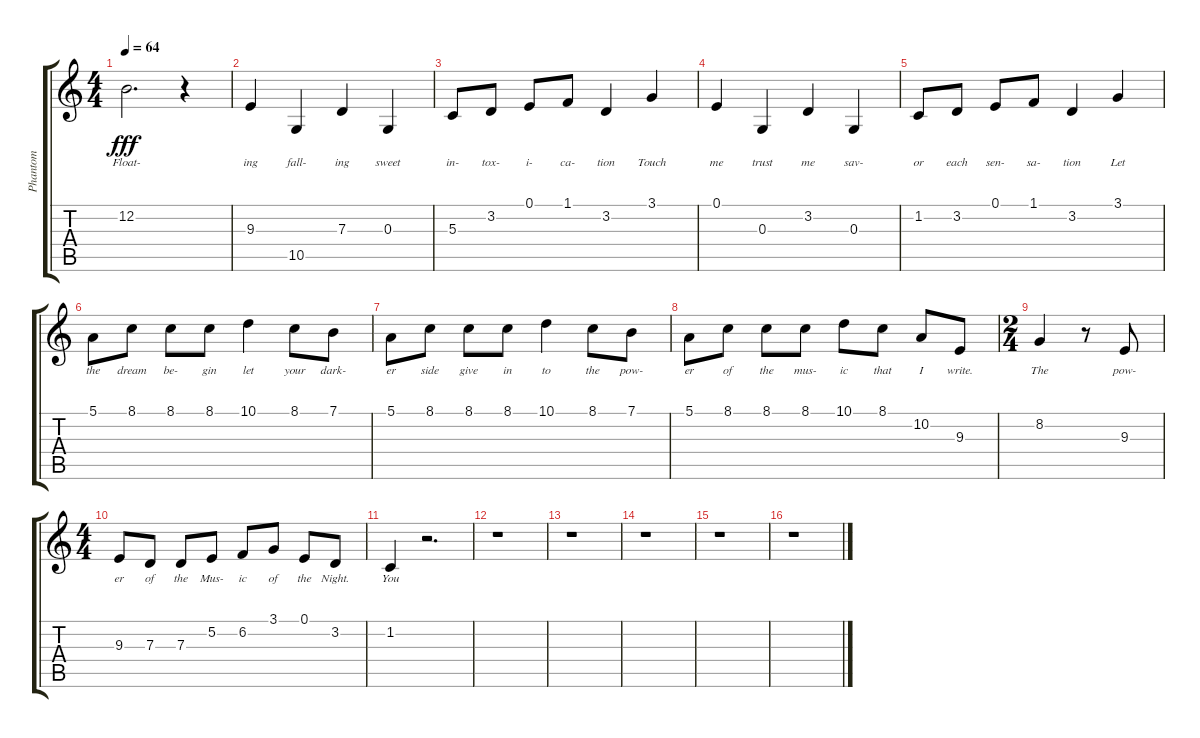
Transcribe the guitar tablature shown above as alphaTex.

\track ("Phantom" "Phantom") {instrument oboe}
\staff {score tabs}
\tuning (E4 B3 G3 D3 A2 E2) {hide}
\ts (4 4)
\tempo 64
\clef g2
\ks c
12.2.2{d lyrics (0 "Float-") lyrics (1 "") lyrics (2 "") lyrics (3 "") lyrics (4 "") dy fff} r.4 |
9.3.4{lyrics (0 "ing") lyrics (1 "") lyrics (2 "") lyrics (3 "") lyrics (4 "") volume 7} 10.5.4{lyrics (0 "fall-") lyrics (1 "") lyrics (2 "") lyrics (3 "") lyrics (4 "")} 7.3.4{lyrics (0 "ing") lyrics (1 "") lyrics (2 "") lyrics (3 "") lyrics (4 "")} 0.3.4{lyrics (0 "sweet") lyrics (1 "") lyrics (2 "") lyrics (3 "") lyrics (4 "")} |
5.3.8{lyrics (0 "in-") lyrics (1 "") lyrics (2 "") lyrics (3 "") lyrics (4 "")} 3.2.8{lyrics (0 "tox-") lyrics (1 "") lyrics (2 "") lyrics (3 "") lyrics (4 "")} 0.1.8{lyrics (0 "i-") lyrics (1 "") lyrics (2 "") lyrics (3 "") lyrics (4 "")} 1.1.8{lyrics (0 "ca-") lyrics (1 "") lyrics (2 "") lyrics (3 "") lyrics (4 "")} 3.2.4{lyrics (0 "tion") lyrics (1 "") lyrics (2 "") lyrics (3 "") lyrics (4 "")} 3.1.4{lyrics (0 "Touch") lyrics (1 "") lyrics (2 "") lyrics (3 "") lyrics (4 "")} |
0.1.4{lyrics (0 "me") lyrics (1 "") lyrics (2 "") lyrics (3 "") lyrics (4 "")} 0.3.4{lyrics (0 "trust") lyrics (1 "") lyrics (2 "") lyrics (3 "") lyrics (4 "")} 3.2.4{lyrics (0 "me") lyrics (1 "") lyrics (2 "") lyrics (3 "") lyrics (4 "")} 0.3.4{lyrics (0 "sav-") lyrics (1 "") lyrics (2 "") lyrics (3 "") lyrics (4 "")} |
1.2.8{lyrics (0 "or") lyrics (1 "") lyrics (2 "") lyrics (3 "") lyrics (4 "")} 3.2.8{lyrics (0 "each") lyrics (1 "") lyrics (2 "") lyrics (3 "") lyrics (4 "")} 0.1.8{lyrics (0 "sen-") lyrics (1 "") lyrics (2 "") lyrics (3 "") lyrics (4 "")} 1.1.8{lyrics (0 "sa-") lyrics (1 "") lyrics (2 "") lyrics (3 "") lyrics (4 "")} 3.2.4{lyrics (0 "tion") lyrics (1 "") lyrics (2 "") lyrics (3 "") lyrics (4 "")} 3.1.4{lyrics (0 "Let") lyrics (1 "") lyrics (2 "") lyrics (3 "") lyrics (4 "")} |
5.1.8{lyrics (0 "the") lyrics (1 "") lyrics (2 "") lyrics (3 "") lyrics (4 "")} 8.1.8{lyrics (0 "dream") lyrics (1 "") lyrics (2 "") lyrics (3 "") lyrics (4 "")} 8.1.8{lyrics (0 "be-") lyrics (1 "") lyrics (2 "") lyrics (3 "") lyrics (4 "")} 8.1.8{lyrics (0 "gin") lyrics (1 "") lyrics (2 "") lyrics (3 "") lyrics (4 "")} 10.1.4{lyrics (0 "let") lyrics (1 "") lyrics (2 "") lyrics (3 "") lyrics (4 "")} 8.1.8{lyrics (0 "your") lyrics (1 "") lyrics (2 "") lyrics (3 "") lyrics (4 "")} 7.1.8{lyrics (0 "dark-") lyrics (1 "") lyrics (2 "") lyrics (3 "") lyrics (4 "")} |
5.1.8{lyrics (0 "er") lyrics (1 "") lyrics (2 "") lyrics (3 "") lyrics (4 "")} 8.1.8{lyrics (0 "side") lyrics (1 "") lyrics (2 "") lyrics (3 "") lyrics (4 "")} 8.1.8{lyrics (0 "give") lyrics (1 "") lyrics (2 "") lyrics (3 "") lyrics (4 "")} 8.1.8{lyrics (0 "in") lyrics (1 "") lyrics (2 "") lyrics (3 "") lyrics (4 "")} 10.1.4{lyrics (0 "to") lyrics (1 "") lyrics (2 "") lyrics (3 "") lyrics (4 "")} 8.1.8{lyrics (0 "the") lyrics (1 "") lyrics (2 "") lyrics (3 "") lyrics (4 "")} 7.1.8{lyrics (0 "pow-") lyrics (1 "") lyrics (2 "") lyrics (3 "") lyrics (4 "")} |
5.1.8{lyrics (0 "er") lyrics (1 "") lyrics (2 "") lyrics (3 "") lyrics (4 "")} 8.1.8{lyrics (0 "of") lyrics (1 "") lyrics (2 "") lyrics (3 "") lyrics (4 "")} 8.1.8{lyrics (0 "the") lyrics (1 "") lyrics (2 "") lyrics (3 "") lyrics (4 "")} 8.1.8{lyrics (0 "mus-") lyrics (1 "") lyrics (2 "") lyrics (3 "") lyrics (4 "")} 10.1.8{lyrics (0 "ic") lyrics (1 "") lyrics (2 "") lyrics (3 "") lyrics (4 "")} 8.1.8{lyrics (0 "that") lyrics (1 "") lyrics (2 "") lyrics (3 "") lyrics (4 "")} 10.2.8{lyrics (0 "I") lyrics (1 "") lyrics (2 "") lyrics (3 "") lyrics (4 "")} 9.3.8{lyrics (0 "write.") lyrics (1 "") lyrics (2 "") lyrics (3 "") lyrics (4 "")} |
\ts (2 4)
8.2.4{lyrics (0 "The") lyrics (1 "") lyrics (2 "") lyrics (3 "") lyrics (4 "")} r.8 9.3.8{lyrics (0 "pow-") lyrics (1 "") lyrics (2 "") lyrics (3 "") lyrics (4 "")} |
\ts (4 4)
9.3.8{lyrics (0 "er") lyrics (1 "") lyrics (2 "") lyrics (3 "") lyrics (4 "")} 7.3.8{lyrics (0 "of") lyrics (1 "") lyrics (2 "") lyrics (3 "") lyrics (4 "")} 7.3.8{lyrics (0 "the") lyrics (1 "") lyrics (2 "") lyrics (3 "") lyrics (4 "")} 5.2.8{lyrics (0 "Mus-") lyrics (1 "") lyrics (2 "") lyrics (3 "") lyrics (4 "")} 6.2.8{lyrics (0 "ic") lyrics (1 "") lyrics (2 "") lyrics (3 "") lyrics (4 "")} 3.1.8{lyrics (0 "of") lyrics (1 "") lyrics (2 "") lyrics (3 "") lyrics (4 "") volume 7} 0.1.8{lyrics (0 "the") lyrics (1 "") lyrics (2 "") lyrics (3 "") lyrics (4 "") volume 8} 3.2.8{lyrics (0 "Night.") lyrics (1 "") lyrics (2 "") lyrics (3 "") lyrics (4 "") volume 8} |
1.2.4{lyrics (0 "You") lyrics (1 "") lyrics (2 "") lyrics (3 "") lyrics (4 "") volume 9} r.2{d} |
r.1 |
r.1 |
r.1 |
r.1 |
r.1
